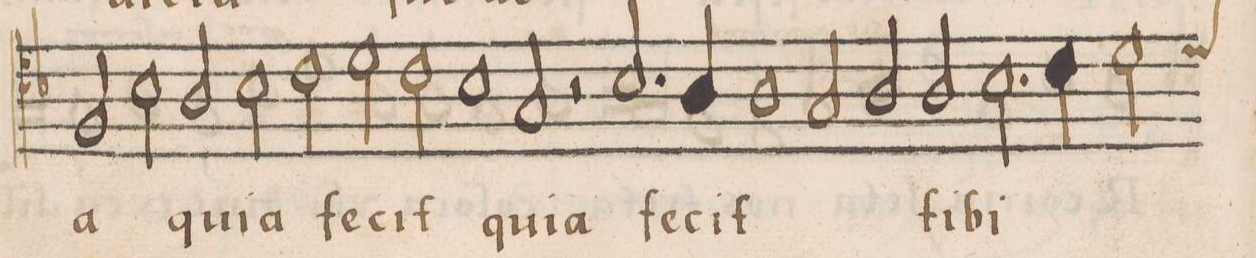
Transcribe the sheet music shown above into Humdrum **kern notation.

**kern	**text
*I"ALTVS	*
*clefC4	*
*k[b-]	*
*met(C)	*
*M2/1	*
2F/	-a
2B-\	.
2A/	qui-
2B-\	-a
=11-	=11-
2c\	.
2d\	fe-
2c\	-cit
1B-\	qui-
=12-	=12-
2G/	-a
2r	.
2.B-/	fe-
=13-	=13-
4A/	-cit
1A	.
2G/	.
=14-	=14-
2A/	.
2A/	ti-
2.B-\	-bi
4c\	.
=15-	=15-
*custos:d	*
2d\	.
*-	*-
